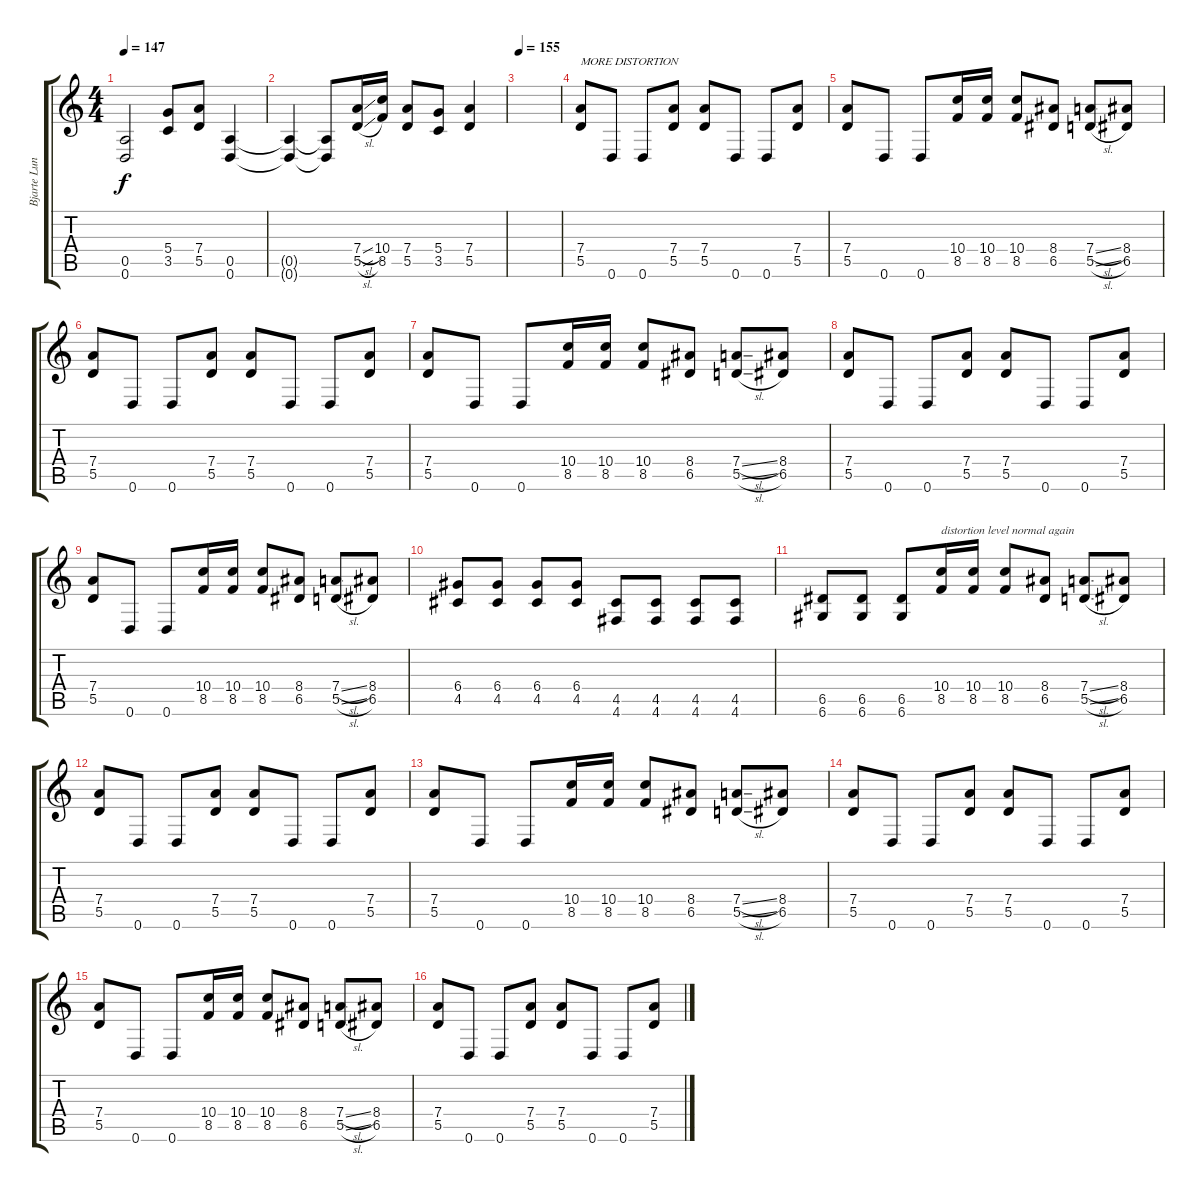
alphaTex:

\track ("Bjarte Lund Rolland" "Bjarte Lun") {instrument overdrivenguitar}
\staff {score tabs}
\tuning (E4 B3 G3 D3 A2 D2) {hide}
\ts (4 4)
\tempo 147
\clef g2
\ks c
(0.5 0.6).2{dy f} (5.4 3.5).8 (7.4 5.5).8 (0.5 0.6).4 |
(0.5{t} 0.6{t}).4 (0.5{t} 0.6{t}).8 (7.4{sl} 5.5{sl}).16 (10.4 8.5).16 (7.4 5.5).8 (5.4 3.5).8 (7.4 5.5).4 |
\tempo 155
|
(7.4 5.5).8{txt "MORE DISTORTION"} 0.6.8 0.6.8 (7.4 5.5).8 (7.4 5.5).8 0.6.8 0.6.8 (7.4 5.5).8 |
(7.4 5.5).8 0.6.8 0.6.8 (10.4 8.5).16 (10.4 8.5).16 (10.4 8.5).8 (8.4 6.5).8 (7.4{sl} 5.5{sl}).8 (8.4 6.5).8 |
(7.4 5.5).8 0.6.8 0.6.8 (7.4 5.5).8 (7.4 5.5).8 0.6.8 0.6.8 (7.4 5.5).8 |
(7.4 5.5).8 0.6.8 0.6.8 (10.4 8.5).16 (10.4 8.5).16 (10.4 8.5).8 (8.4 6.5).8 (7.4{sl} 5.5{sl}).8 (8.4 6.5).8 |
(7.4 5.5).8 0.6.8 0.6.8 (7.4 5.5).8 (7.4 5.5).8 0.6.8 0.6.8 (7.4 5.5).8 |
(7.4 5.5).8 0.6.8 0.6.8 (10.4 8.5).16 (10.4 8.5).16 (10.4 8.5).8 (8.4 6.5).8 (7.4{sl} 5.5{sl}).8 (8.4 6.5).8 |
(6.4 4.5).8 (6.4 4.5).8 (6.4 4.5).8 (6.4 4.5).8 (4.5 4.6).8 (4.5 4.6).8 (4.5 4.6).8 (4.5 4.6).8 |
(6.5 6.6).8 (6.5 6.6).8 (6.5 6.6).8 (10.4 8.5).16{txt "distortion level normal again"} (10.4 8.5).16 (10.4 8.5).8 (8.4 6.5).8 (7.4{sl} 5.5{sl}).8 (8.4 6.5).8 |
(7.4 5.5).8 0.6.8 0.6.8 (7.4 5.5).8 (7.4 5.5).8 0.6.8 0.6.8 (7.4 5.5).8 |
(7.4 5.5).8 0.6.8 0.6.8 (10.4 8.5).16 (10.4 8.5).16 (10.4 8.5).8 (8.4 6.5).8 (7.4{sl} 5.5{sl}).8 (8.4 6.5).8 |
(7.4 5.5).8 0.6.8 0.6.8 (7.4 5.5).8 (7.4 5.5).8 0.6.8 0.6.8 (7.4 5.5).8 |
(7.4 5.5).8 0.6.8 0.6.8 (10.4 8.5).16 (10.4 8.5).16 (10.4 8.5).8 (8.4 6.5).8 (7.4{sl} 5.5{sl}).8 (8.4 6.5).8 |
(7.4 5.5).8 0.6.8 0.6.8 (7.4 5.5).8 (7.4 5.5).8 0.6.8 0.6.8 (7.4 5.5).8
